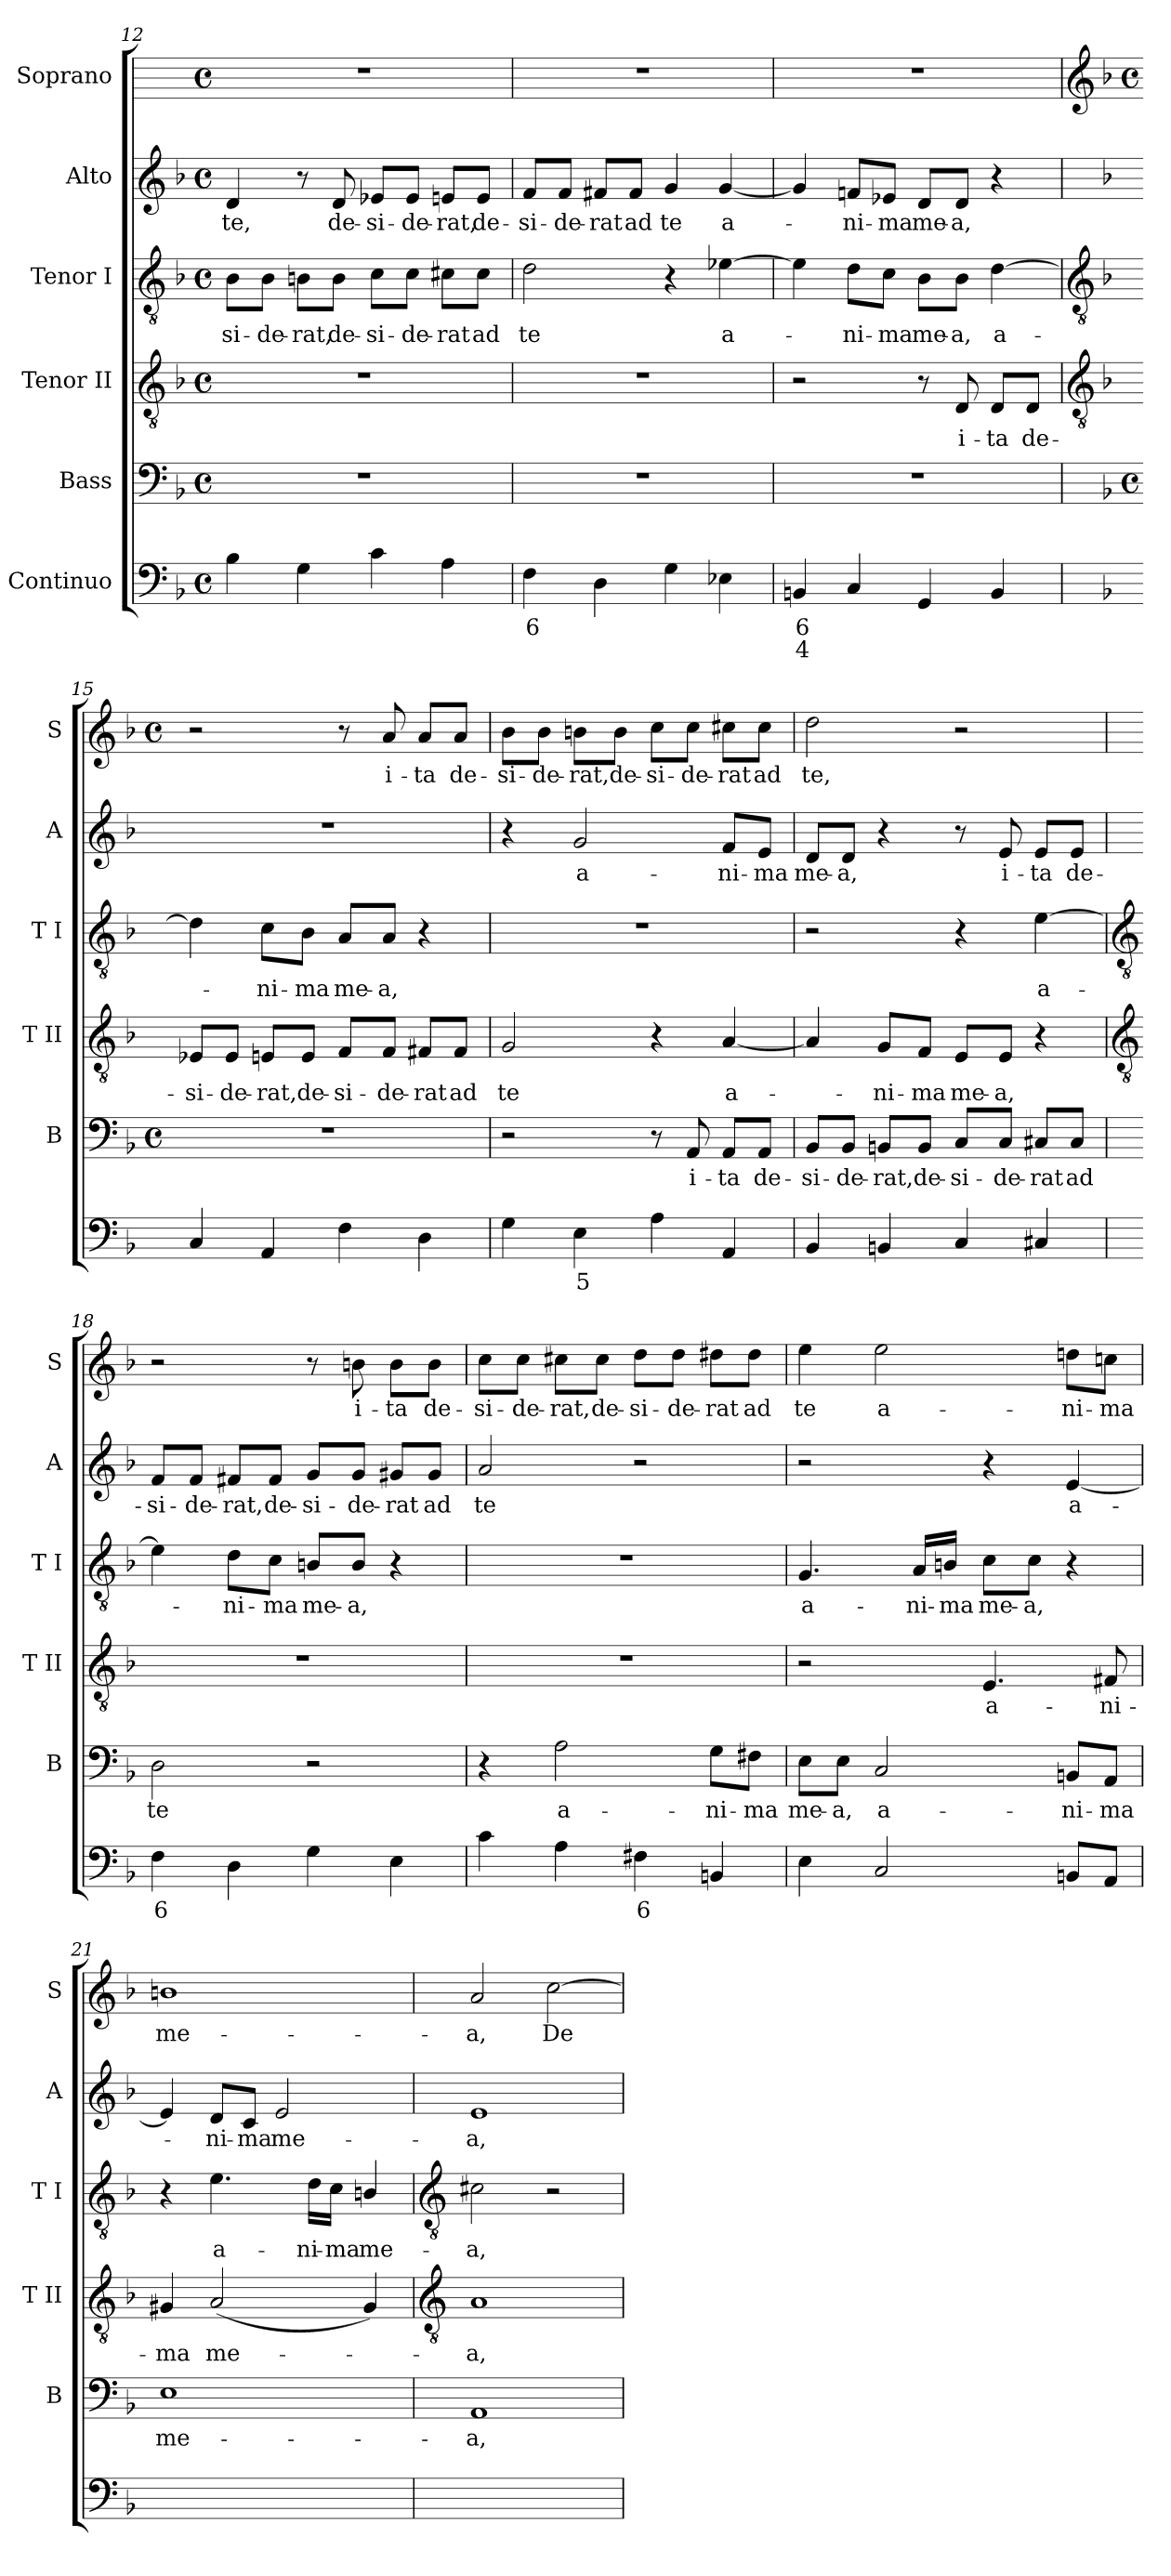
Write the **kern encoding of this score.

**kern	**text	**text	**kern	**text	**kern	**text	**kern	**text	**kern	**text	**kern	**text
*part6	*part6	*part6	*part5	*part5	*part4	*part4	*part3	*part3	*part2	*part2	*part1	*part1
*staff6	*staff6	*staff6	*staff5	*staff5	*staff4	*staff4	*staff3	*staff3	*staff2	*staff2	*staff1	*staff1
*I"Continuo	*	*	*I"Bass	*	*I"Tenor II	*	*I"Tenor I	*	*I"Alto	*	*I"Soprano	*
*	*	*	*I'B	*	*I'T II	*	*I'T I	*	*I'A	*	*I'S	*
*clefF4	*	*	*clefF4	*	*clefGv2	*	*clefGv2	*	*clefG2	*	*	*
*k[b-]	*	*	*k[b-]	*	*k[b-]	*	*k[b-]	*	*k[b-]	*	*	*
*F:	*	*	*F:	*	*F:	*	*F:	*	*F:	*	*	*
*M4/4	*	*	*M4/4	*	*M4/4	*	*M4/4	*	*M4/4	*	*M4/4	*
*met(c)	*	*	*met(c)	*	*met(c)	*	*met(c)	*	*met(c)	*	*met(c)	*
=12	=12	=12	=12	=12	=12	=12	=12	=12	=12	=12	=12	=12
!	!	!	!	!	!	!	!	!LO:LY:b	!	!LO:LY:b	!	!
4B-	.	.	1r	.	1r	.	8B-\L	-si-	4d	te,	1r	.
!	!	!	!	!	!	!	!	!LO:LY:b	!	!	!	!
.	.	.	.	.	.	.	8B-\J	-de-	.	.	.	.
!	!	!	!	!	!	!	!	!LO:LY:b	!	!	!	!
4G	.	.	.	.	.	.	8Bn\L	-rat,	8r	.	.	.
!	!	!	!	!	!	!	!	!LO:LY:b	!	!LO:LY:b	!	!
.	.	.	.	.	.	.	8B\J	de-	8d	de-	.	.
!	!	!	!	!	!	!	!	!LO:LY:b	!	!LO:LY:b	!	!
4c	.	.	.	.	.	.	8c\L	-si-	8e-X/L	-si-	.	.
!	!	!	!	!	!	!	!	!LO:LY:b	!	!LO:LY:b	!	!
.	.	.	.	.	.	.	8c\J	-de-	8e-/J	-de-	.	.
!	!	!	!	!	!	!	!	!LO:LY:b	!	!LO:LY:b	!	!
4A	.	.	.	.	.	.	8c#X\L	-rat	8en/L	-rat,	.	.
!	!	!	!	!	!	!	!	!LO:LY:b	!	!LO:LY:b	!	!
.	.	.	.	.	.	.	8c#\J	ad	8e/J	de-	.	.
=13	=13	=13	=13	=13	=13	=13	=13	=13	=13	=13	=13	=13
!	!LO:LY:b	!	!	!	!	!	!	!LO:LY:b	!	!LO:LY:b	!	!
4F	6	.	1r	.	1r	.	2d	te	8f/L	-si-	1r	.
!	!	!	!	!	!	!	!	!	!	!LO:LY:b	!	!
.	.	.	.	.	.	.	.	.	8f/J	-de-	.	.
!	!	!	!	!	!	!	!	!	!	!LO:LY:b	!	!
4D	.	.	.	.	.	.	.	.	8f#X/L	-rat	.	.
!	!	!	!	!	!	!	!	!	!	!LO:LY:b	!	!
.	.	.	.	.	.	.	.	.	8f#/J	ad	.	.
!	!	!	!	!	!	!	!	!	!	!LO:LY:b	!	!
4G	.	.	.	.	.	.	4r	.	4g	te	.	.
!	!	!	!	!	!	!	!	!LO:LY:b	!	!LO:LY:b	!	!
4E-X	.	.	.	.	.	.	[4e-X	a-	[4g	a-	.	.
=14	=14	=14	=14	=14	=14	=14	=14	=14	=14	=14	=14	=14
!	!LO:LY:b	!LO:LY:b	!	!	!	!	!	!	!	!	!	!
4BBn	6	4	1r	.	2r	.	4e-]	.	4g]	.	1r	.
!	!	!	!	!	!	!	!	!LO:LY:b	!	!LO:LY:b	!	!
4C	.	.	.	.	.	.	8d\L	ni-	8fn/L	ni-	.	.
!	!	!	!	!	!	!	!	!LO:LY:b	!	!LO:LY:b	!	!
.	.	.	.	.	.	.	8c\J	-ma	8e-X/J	-ma	.	.
!	!	!	!	!	!	!	!	!LO:LY:b	!	!LO:LY:b	!	!
4GG	.	.	.	.	8r	.	8B-\L	me-	8d/L	me-	.	.
!	!	!	!	!	!	!LO:LY:b	!	!LO:LY:b	!	!LO:LY:b	!	!
.	.	.	.	.	8D	i-	8B-\J	-a,	8d/J	-a,	.	.
!	!	!	!	!	!	!LO:LY:b	!	!LO:LY:b	!	!	!	!
4BB	.	.	.	.	8D/L	-ta	[4d	a-	4r	.	.	.
!	!	!	!	!	!	!LO:LY:b	!	!	!	!	!	!
.	.	.	.	.	8D/J	de-	.	.	.	.	.	.
!!LO:LB:g=z
=15	=15	=15	=15	=15	=15	=15	=15	=15	=15	=15	=15	=15
*	*	*	*	*	*clefGv2	*	*clefGv2	*	*	*	*clefG2	*
*	*	*	*k[b-]	*	*	*	*	*	*	*	*k[b-]	*
*	*	*	*F:	*	*	*	*	*	*	*	*F:	*
*	*	*	*M4/4	*	*	*	*	*	*	*	*M4/4	*
*	*	*	*met(c)	*	*	*	*	*	*	*	*met(c)	*
!	!	!	!	!	!	!LO:LY:b	!	!	!	!	!	!
4C	.	.	1r	.	8E-X/L	-si-	4d]	.	1r	.	2r	.
!	!	!	!	!	!	!LO:LY:b	!	!	!	!	!	!
.	.	.	.	.	8E-/J	-de-	.	.	.	.	.	.
!	!	!	!	!	!	!LO:LY:b	!	!LO:LY:b	!	!	!	!
4AA	.	.	.	.	8En/L	-rat,	8c\L	ni-	.	.	.	.
!	!	!	!	!	!	!LO:LY:b	!	!LO:LY:b	!	!	!	!
.	.	.	.	.	8E/J	de-	8B-\J	-ma	.	.	.	.
!	!	!	!	!	!	!LO:LY:b	!	!LO:LY:b	!	!	!	!
4F	.	.	.	.	8F/L	-si-	8A/L	me-	.	.	8r	.
!	!	!	!	!	!	!LO:LY:b	!	!LO:LY:b	!	!	!	!LO:LY:b
.	.	.	.	.	8F/J	-de-	8A/J	-a,	.	.	8a	i-
!	!	!	!	!	!	!LO:LY:b	!	!	!	!	!	!LO:LY:b
4D	.	.	.	.	8F#X/L	-rat	4r	.	.	.	8a/L	-ta
!	!	!	!	!	!	!LO:LY:b	!	!	!	!	!	!LO:LY:b
.	.	.	.	.	8F#/J	ad	.	.	.	.	8a/J	de-
=16	=16	=16	=16	=16	=16	=16	=16	=16	=16	=16	=16	=16
!	!	!	!	!	!	!LO:LY:b	!	!	!	!	!	!LO:LY:b
4G	.	.	2r	.	2G	te	1r	.	4r	.	8b-\L	-si-
!	!	!	!	!	!	!	!	!	!	!	!	!LO:LY:b
.	.	.	.	.	.	.	.	.	.	.	8b-\J	-de-
!	!LO:LY:b	!	!	!	!	!	!	!	!	!LO:LY:b	!	!LO:LY:b
4E	5	.	.	.	.	.	.	.	2g	a-	8bn\L	-rat,
!	!	!	!	!	!	!	!	!	!	!	!	!LO:LY:b
.	.	.	.	.	.	.	.	.	.	.	8b\J	de-
!	!	!	!	!	!	!	!	!	!	!	!	!LO:LY:b
4A	.	.	8r	.	4r	.	.	.	.	.	8cc\L	-si-
!	!	!	!	!LO:LY:b	!	!	!	!	!	!	!	!LO:LY:b
.	.	.	8AA	i-	.	.	.	.	.	.	8cc\J	-de-
!	!	!	!	!LO:LY:b	!	!LO:LY:b	!	!	!	!LO:LY:b	!	!LO:LY:b
4AA	.	.	8AA/L	-ta	[4A	a-	.	.	8f/L	-ni-	8cc#X\L	-rat
!	!	!	!	!LO:LY:b	!	!	!	!	!	!LO:LY:b	!	!LO:LY:b
.	.	.	8AA/J	de-	.	.	.	.	8e/J	-ma	8cc#\J	ad
=17	=17	=17	=17	=17	=17	=17	=17	=17	=17	=17	=17	=17
!	!	!	!	!LO:LY:b	!	!	!	!	!	!LO:LY:b	!	!LO:LY:b
4BB-	.	.	8BB-/L	-si-	4A]	.	2r	.	8d/L	me-	2dd	te,
!	!	!	!	!LO:LY:b	!	!	!	!	!	!LO:LY:b	!	!
.	.	.	8BB-/J	-de-	.	.	.	.	8d/J	-a,	.	.
!	!	!	!	!LO:LY:b	!	!LO:LY:b	!	!	!	!	!	!
4BBn	.	.	8BBn/L	-rat,	8G/L	ni-	.	.	4r	.	.	.
!	!	!	!	!LO:LY:b	!	!LO:LY:b	!	!	!	!	!	!
.	.	.	8BB/J	de-	8F/J	-ma	.	.	.	.	.	.
!	!	!	!	!LO:LY:b	!	!LO:LY:b	!	!	!	!	!	!
4C	.	.	8C/L	-si-	8E/L	me-	4r	.	8r	.	2r	.
!	!	!	!	!LO:LY:b	!	!LO:LY:b	!	!	!	!LO:LY:b	!	!
.	.	.	8C/J	-de-	8E/J	-a,	.	.	8e	i-	.	.
!	!	!	!	!LO:LY:b	!	!	!	!LO:LY:b	!	!LO:LY:b	!	!
4C#X	.	.	8C#X/L	-rat	4r	.	[4e	a-	8e/L	-ta	.	.
!	!	!	!	!LO:LY:b	!	!	!	!	!	!LO:LY:b	!	!
.	.	.	8C#/J	ad	.	.	.	.	8e/J	de-	.	.
!!LO:LB:g=z
=18	=18	=18	=18	=18	=18	=18	=18	=18	=18	=18	=18	=18
*	*	*	*	*	*clefGv2	*	*clefGv2	*	*	*	*	*
!	!LO:LY:b	!	!	!LO:LY:b	!	!	!	!	!	!LO:LY:b	!	!
4F	6	.	2D	te	1r	.	4e]	.	8f/L	-si-	2r	.
!	!	!	!	!	!	!	!	!	!	!LO:LY:b	!	!
.	.	.	.	.	.	.	.	.	8f/J	-de-	.	.
!	!	!	!	!	!	!	!	!LO:LY:b	!	!LO:LY:b	!	!
4D	.	.	.	.	.	.	8d\L	ni-	8f#X/L	-rat,	.	.
!	!	!	!	!	!	!	!	!LO:LY:b	!	!LO:LY:b	!	!
.	.	.	.	.	.	.	8c\J	-ma	8f#/J	de-	.	.
!	!	!	!	!	!	!	!	!LO:LY:b	!	!LO:LY:b	!	!
4G	.	.	2r	.	.	.	8Bn/L	me-	8g/L	-si-	8r	.
!	!	!	!	!	!	!	!	!LO:LY:b	!	!LO:LY:b	!	!LO:LY:b
.	.	.	.	.	.	.	8B/J	-a,	8g/J	-de-	8bn	i-
!	!	!	!	!	!	!	!	!	!	!LO:LY:b	!	!LO:LY:b
4E	.	.	.	.	.	.	4r	.	8g#X/L	-rat	8b\L	-ta
!	!	!	!	!	!	!	!	!	!	!LO:LY:b	!	!LO:LY:b
.	.	.	.	.	.	.	.	.	8g#/J	ad	8b\J	de-
=19	=19	=19	=19	=19	=19	=19	=19	=19	=19	=19	=19	=19
!	!	!	!	!	!	!	!	!	!	!LO:LY:b	!	!LO:LY:b
4c	.	.	4r	.	1r	.	1r	.	2a	te	8cc\L	-si-
!	!	!	!	!	!	!	!	!	!	!	!	!LO:LY:b
.	.	.	.	.	.	.	.	.	.	.	8cc\J	-de-
!	!	!	!	!LO:LY:b	!	!	!	!	!	!	!	!LO:LY:b
4A	.	.	2A	a-	.	.	.	.	.	.	8cc#X\L	-rat,
!	!	!	!	!	!	!	!	!	!	!	!	!LO:LY:b
.	.	.	.	.	.	.	.	.	.	.	8cc#\J	de-
!	!LO:LY:b	!	!	!	!	!	!	!	!	!	!	!LO:LY:b
4F#X	6	.	.	.	.	.	.	.	2r	.	8dd\L	-si-
!	!	!	!	!	!	!	!	!	!	!	!	!LO:LY:b
.	.	.	.	.	.	.	.	.	.	.	8dd\J	-de-
!	!	!	!	!LO:LY:b	!	!	!	!	!	!	!	!LO:LY:b
4BBn	.	.	8G\L	-ni-	.	.	.	.	.	.	8dd#X\L	-rat
!	!	!	!	!LO:LY:b	!	!	!	!	!	!	!	!LO:LY:b
.	.	.	8F#X\J	-ma	.	.	.	.	.	.	8dd#\J	ad
=20	=20	=20	=20	=20	=20	=20	=20	=20	=20	=20	=20	=20
!	!	!	!	!LO:LY:b	!	!	!	!LO:LY:b	!	!	!	!LO:LY:b
4E	.	.	8E\L	me-	2r	.	4.G	a-	2r	.	4ee	te
!	!	!	!	!LO:LY:b	!	!	!	!	!	!	!	!
.	.	.	8E\J	-a,	.	.	.	.	.	.	.	.
!	!	!	!	!LO:LY:b	!	!	!	!	!	!	!	!LO:LY:b
2C	.	.	2C	a-	.	.	.	.	.	.	2ee	a-
!	!	!	!	!	!	!	!	!LO:LY:b	!	!	!	!
.	.	.	.	.	.	.	16A/LL	-ni-	.	.	.	.
!	!	!	!	!	!	!	!	!LO:LY:b	!	!	!	!
.	.	.	.	.	.	.	16Bn/JJ	-ma	.	.	.	.
!	!	!	!	!	!	!LO:LY:b	!	!LO:LY:b	!	!	!	!
.	.	.	.	.	4.E	a-	8c\L	me-	4r	.	.	.
!	!	!	!	!	!	!	!	!LO:LY:b	!	!	!	!
.	.	.	.	.	.	.	8c\J	-a,	.	.	.	.
!	!	!	!	!LO:LY:b	!	!	!	!	!	!LO:LY:b	!	!LO:LY:b
8BBnL	.	.	8BBn/L	-ni-	.	.	4r	.	[4e	a-	8ddn\L	-ni-
!	!	!	!	!LO:LY:b	!	!LO:LY:b	!	!	!	!	!	!LO:LY:b
8AAJ	.	.	8AA/J	-ma	8F#X	-ni-	.	.	.	.	8ccn\J	-ma
=21	=21	=21	=21	=21	=21	=21	=21	=21	=21	=21	=21	=21
!	!	!	!	!LO:LY:b	!	!LO:LY:b	!	!	!	!	!	!LO:LY:b
[4Eyy	.	.	1E	me-	4G#X	-ma	4r	.	4e]	.	1bn	me-
!	!LO:LY:b	!	!	!	!	!LO:LY:b	!	!LO:LY:b	!	!LO:LY:b	!	!
2Eyy_	4	.	.	.	(<2A	me-	4.e	a-	8d/L	ni-	.	.
!	!	!	!	!	!	!	!	!	!	!LO:LY:b	!	!
.	.	.	.	.	.	.	.	.	8c/J	-ma	.	.
!	!	!	!	!	!	!	!	!	!	!LO:LY:b	!	!
.	.	.	.	.	.	.	.	.	2e	me-	.	.
!	!	!	!	!	!	!	!	!LO:LY:b	!	!	!	!
.	.	.	.	.	.	.	16d\LL	-ni-	.	.	.	.
!	!	!	!	!	!	!	!	!LO:LY:b	!	!	!	!
.	.	.	.	.	.	.	16c\JJ	-ma	.	.	.	.
!	!	!	!	!	!	!	!	!LO:LY:b	!	!	!	!
4Eyy]	.	.	.	.	4G#)	.	4Bn/	me-	.	.	.	.
!!LO:LB:g=z
=22	=22	=22	=22	=22	=22	=22	=22	=22	=22	=22	=22	=22
*	*	*	*	*	*clefGv2	*	*clefGv2	*	*	*	*	*
!	!	!	!	!LO:LY:b	!	!LO:LY:b	!	!LO:LY:b	!	!LO:LY:b	!	!LO:LY:b
[2AAyy	.	.	1AA	-a,	1A	a,	2c#X	-a,	1e	-a,	2a	-a,
!	!	!	!	!	!	!	!	!	!	!	!	!LO:LY:b
2AAyy]	.	.	.	.	.	.	2r	.	.	.	[2cc	De-
=	=	=	=	=	=	=	=	=	=	=	=	=
*-	*-	*-	*-	*-	*-	*-	*-	*-	*-	*-	*-	*-
